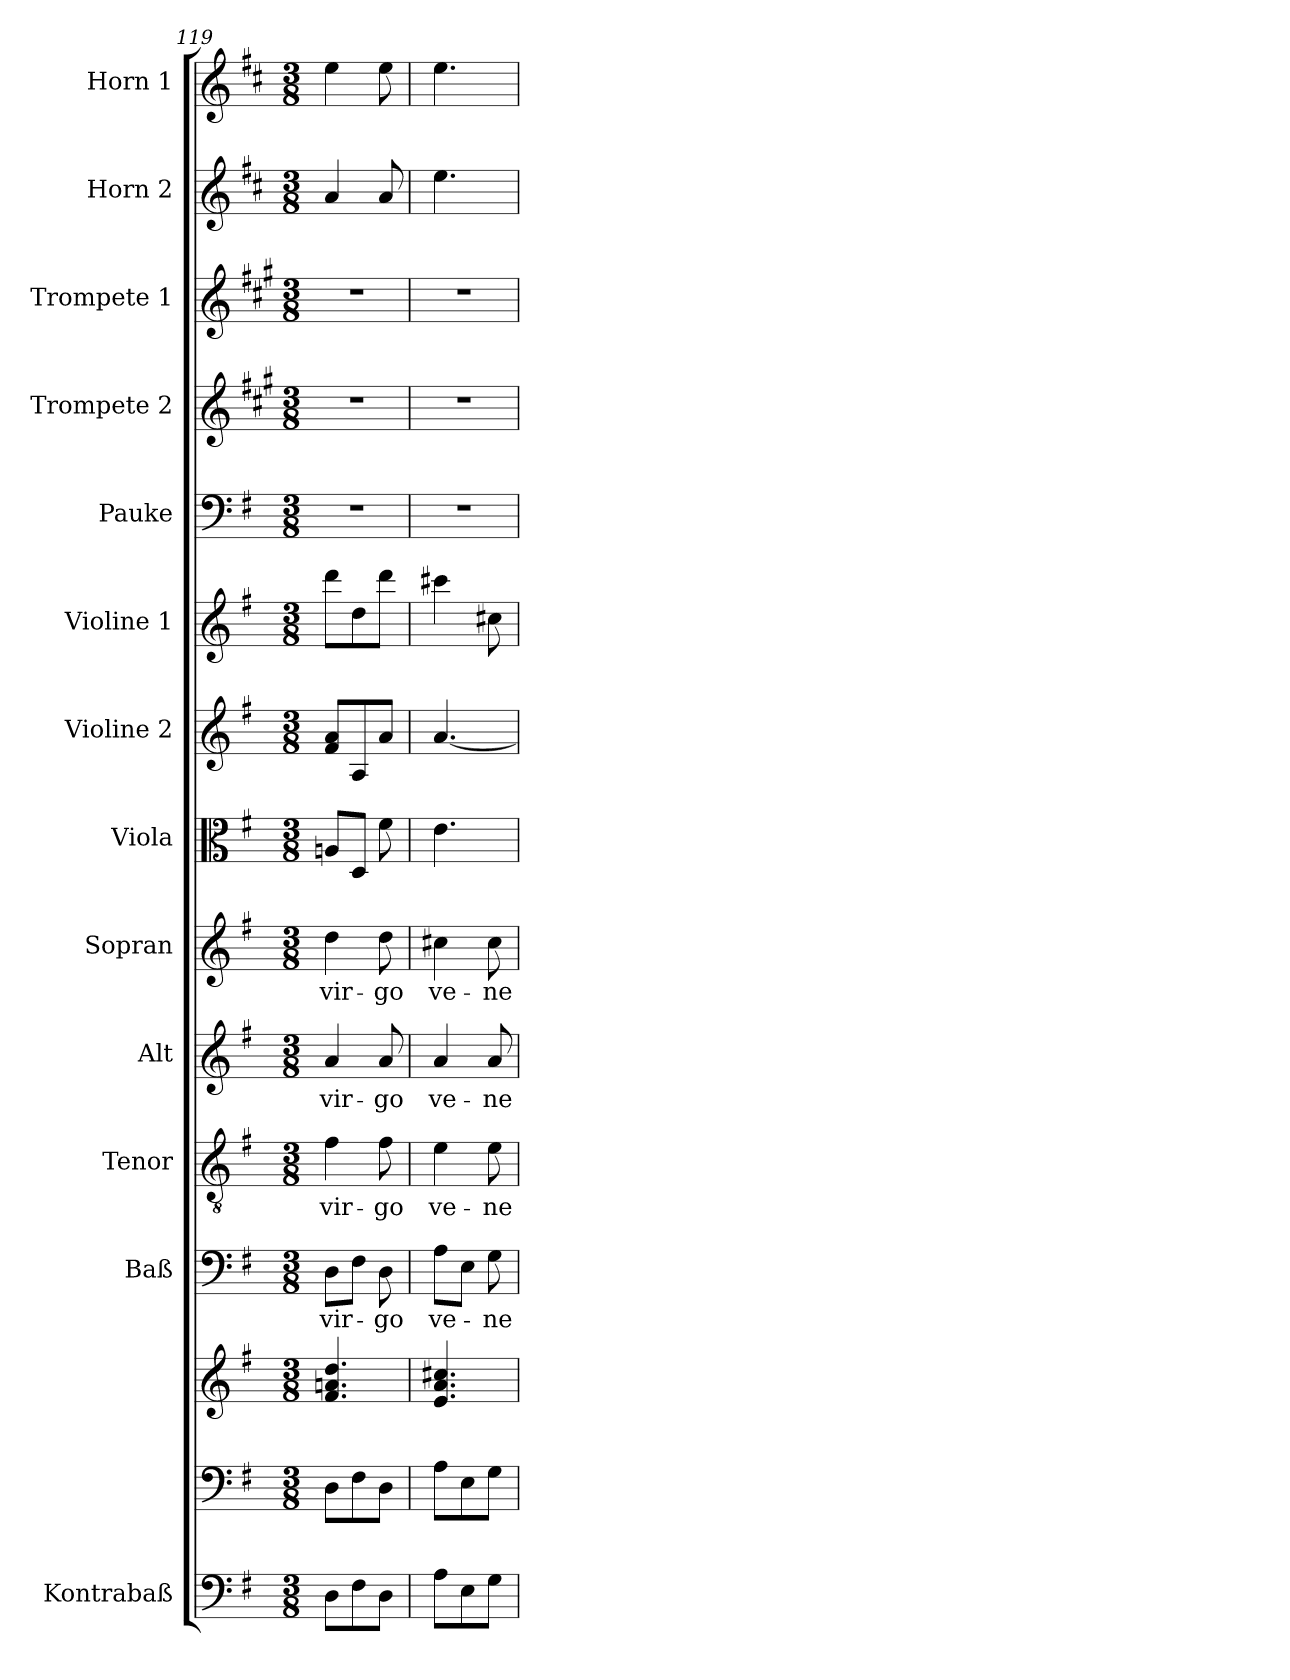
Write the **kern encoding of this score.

**kern	**kern	**kern	**kern	**text	**kern	**text	**kern	**text	**kern	**text	**kern	**kern	**kern	**kern	**kern	**kern	**kern	**kern
*part14	*part13	*part13	*part12	*part12	*part11	*part11	*part10	*part10	*part9	*part9	*part8	*part7	*part6	*part5	*part4	*part3	*part2	*part1
*staff15	*staff14	*staff13	*staff12	*staff12	*staff11	*staff11	*staff10	*staff10	*staff9	*staff9	*staff8	*staff7	*staff6	*staff5	*staff4	*staff3	*staff2	*staff1
*I"Kontrabaß	*	*	*I"Baß	*	*I"Tenor	*	*I"Alt	*	*I"Sopran	*	*I"Viola	*I"Violine 2	*I"Violine 1	*I"Pauke	*I"Trompete 2	*I"Trompete 1	*I"Horn 2	*I"Horn 1
*I'Kb.	*	*	*	*	*	*	*	*	*	*	*I'Vla.	*I'Vl. 2	*I'Vl. 1	*	*I'Tr. 2	*I'Tr. 1	*I'Hr. 2	*I'Hr. 1
*clefF4	*clefF4	*clefG2	*clefF4	*	*clefGv2	*	*clefG2	*	*clefG2	*	*clefC3	*clefG2	*clefG2	*clefF4	*clefG2	*clefG2	*clefG2	*clefG2
*ITrd7c12	*	*	*	*	*	*	*	*	*	*	*	*	*	*	*ITrd1c2	*ITrd1c2	*ITrd4c7	*ITrd4c7
*k[f#]	*k[f#]	*k[f#]	*k[f#]	*	*k[f#]	*	*k[f#]	*	*k[f#]	*	*k[f#]	*k[f#]	*k[f#]	*k[f#]	*k[f#]	*k[f#]	*k[f#]	*k[f#]
*G:	*G:	*G:	*G:	*	*G:	*	*G:	*	*G:	*	*G:	*G:	*G:	*G:	*G:	*G:	*G:	*G:
*M3/8	*M3/8	*M3/8	*M3/8	*	*M3/8	*	*M3/8	*	*M3/8	*	*M3/8	*M3/8	*M3/8	*M3/8	*M3/8	*M3/8	*M3/8	*M3/8
=119	=119	=119	=119	=119	=119	=119	=119	=119	=119	=119	=119	=119	=119	=119	=119	=119	=119	=119
!	!	!	!	!LO:LY:b	!	!LO:LY:b	!	!LO:LY:b	!	!LO:LY:b	!	!	!	!	!	!	!	!
8DD\L	8D\L	4.f#/ 4.an/ 4.dd/	8D\L	vir-	4f#\	vir-	4a/	vir-	4dd\	vir-	8An/L	8f#/ 8a/L	8ddd\L	4.r	4.r	4.r	4d/	4a\
8FF#\	8F#\	.	8F#\J	.	.	.	.	.	.	.	8D/J	8A/	8dd\	.	.	.	.	.
!	!	!	!	!LO:LY:b	!	!LO:LY:b	!	!LO:LY:b	!	!LO:LY:b	!	!	!	!	!	!	!	!
8DD\J	8D\J	.	8D\	-go	8f#\	-go	8a/	-go	8dd\	-go	8f#\	8a/J	8ddd\J	.	.	.	8d/	8a\
=120	=120	=120	=120	=120	=120	=120	=120	=120	=120	=120	=120	=120	=120	=120	=120	=120	=120	=120
!	!	!	!	!LO:LY:b	!	!LO:LY:b	!	!LO:LY:b	!	!LO:LY:b	!	!	!	!	!	!	!	!
8AA\L	8A\L	4.e/ 4.a/ 4.cc#X/	8A\L	ve-	4e\	ve-	4a/	ve-	4cc#X\	ve-	4.e\	[4.a/	4ccc#X\	4.r	4.r	4.r	4.a\	4.a\
8EE\	8E\	.	8E\J	.	.	.	.	.	.	.	.	.	.	.	.	.	.	.
!	!	!	!	!LO:LY:b	!	!LO:LY:b	!	!LO:LY:b	!	!LO:LY:b	!	!	!	!	!	!	!	!
8GG\J	8G\J	.	8G\	-ne-	8e\	-ne-	8a/	-ne-	8cc#\	-ne-	.	.	8cc#X\	.	.	.	.	.
=	=	=	=	=	=	=	=	=	=	=	=	=	=	=	=	=	=	=
*-	*-	*-	*-	*-	*-	*-	*-	*-	*-	*-	*-	*-	*-	*-	*-	*-	*-	*-
